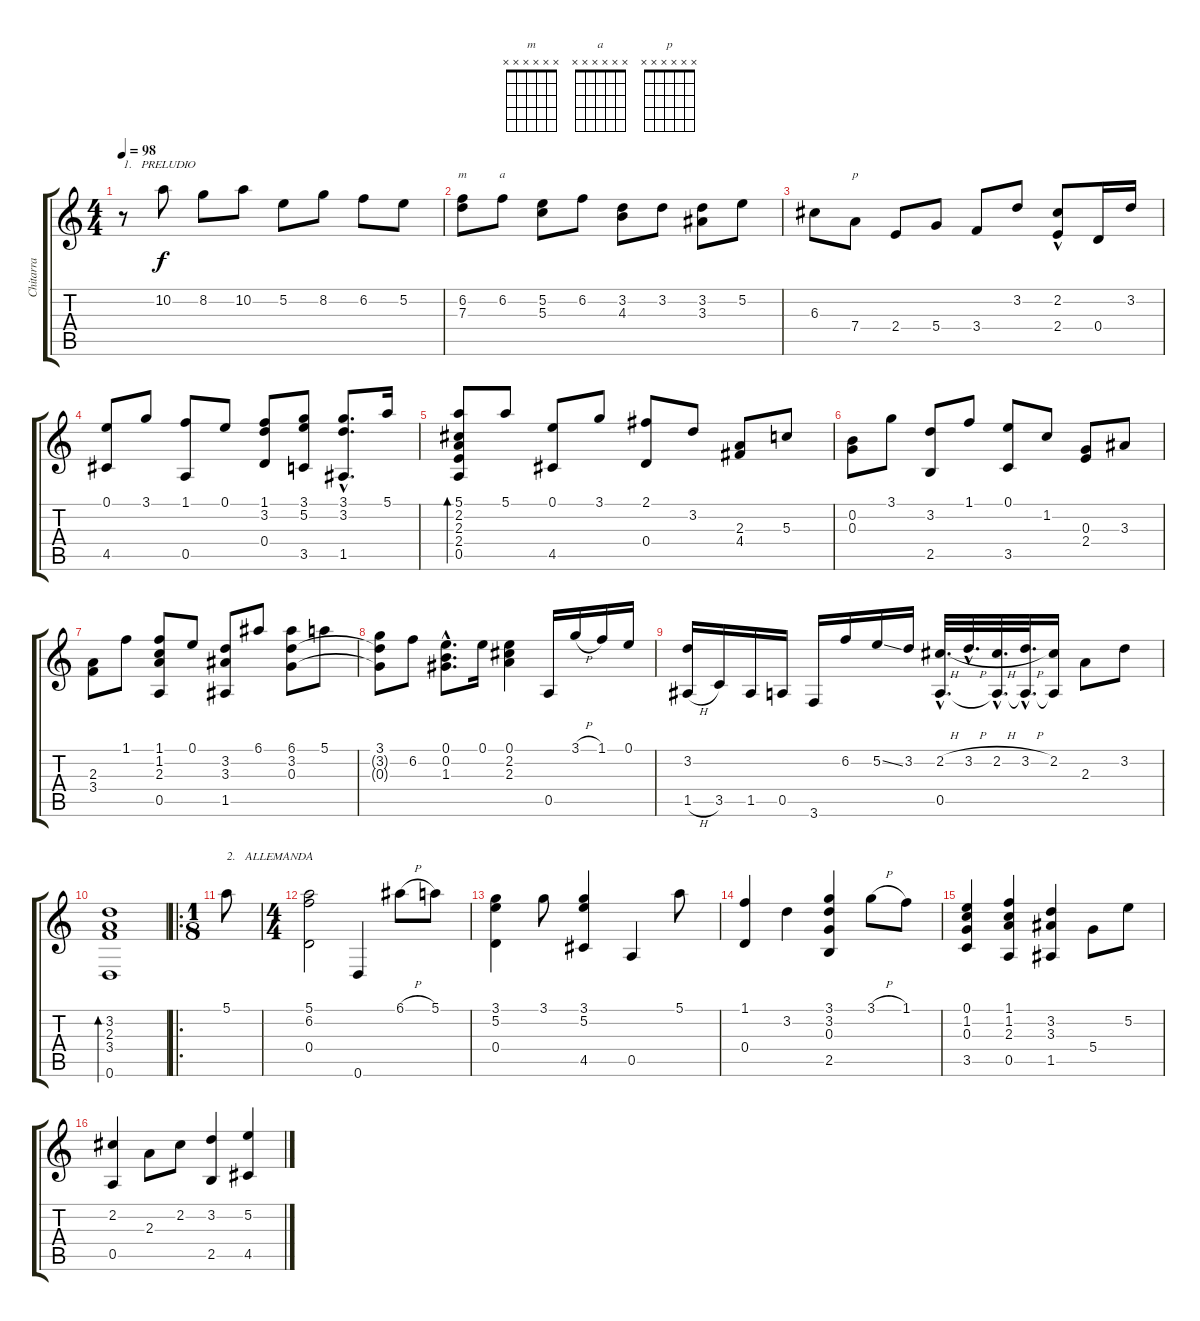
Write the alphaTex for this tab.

\track ("Chitarra" "Chitarra") {instrument acousticguitarnylon}
\staff {score tabs}
\tuning (E4 B3 G3 D3 A2 D2) {hide}
\chord ("m" x x x x x x) {firstfret 0}
\chord ("a" x x x x x x) {firstfret 0}
\chord ("p" x x x x x x) {firstfret 0}
\ts (4 4)
\tempo 98
\clef g2
\ks c
r.8{txt "1.   PRELUDIO" dy f instrument acousticguitarnylon} 10.2.8 8.2.8 10.2.8 5.2.8 8.2.8 6.2.8 5.2.8 |
(6.2 7.3).8{ch "m"} 6.2.8{ch "a"} (5.2 5.3).8 6.2.8 (3.2 4.3).8 3.2.8 (3.2 3.3).8 5.2.8 |
6.3.8 7.4.8{ch "p"} 2.4.8 5.4.8 3.4.8 3.2.8 (2.2{hac} 2.4).8 0.4.16 3.2.16 |
(0.1 4.5).8 3.1.8 (1.1 0.5).8 0.1.8 (1.1 3.2 0.4).8 (3.1 5.2 3.5).8 (3.1{hac} 3.2{hac} 1.5{hac}).8{d} 5.1.16 |
(5.1 2.2 2.3 2.4 0.5).8{bd 30} 5.1.8 (0.1 4.5).8 3.1.8 (2.1 0.4).8 3.2.8 (2.3 4.4).8 5.3.8 |
(0.2 0.3).8 3.1.8 (3.2 2.5).8 1.1.8 (0.1 3.5).8 1.2.8 (0.3 2.4).8 3.3.8 |
(2.3 3.4).8 1.1.8 (1.1 1.2 2.3 0.5).8 0.1.8 (3.2 3.3 1.5).8 6.1.8 (6.1 3.2 0.3).8 5.1.8 |
(3.1 3.2{t} 0.3{t}).8 6.2.8 (0.1{hac} 0.2{hac} 1.3{hac}).8{d} 0.1.16 (0.1 2.2 2.3).4 0.5.16 3.1{h}.16 1.1.16 0.1.16 |
(3.2 1.5{h}).16 3.5.16 1.5.16 0.5.16 3.6.16 6.2.16 5.2{ss}.16 3.2.16 (2.2{h hac} 0.5{hac}).32{d} 3.2{h hac}.32{d} (2.2{h hac} 0.5{hac t}).32{d} (3.2{h hac} 0.5{hac t}).32{d} (2.2 0.5{t}).16 2.3.8 3.2.8 |
(3.2 2.3 3.4 0.6).1{bd 60} |
\ro
\ts (1 8)
5.1.8{txt "2.   ALLEMANDA"} |
\ts (4 4)
(5.1 6.2 0.4).2 0.6.4 6.1{h}.8 5.1.8 |
(3.1 5.2 0.4).4 3.1.8 (3.1 5.2 4.5).4 0.5.4 5.1.8 |
(1.1 0.4).4 3.2.4 (3.1 3.2 0.3 2.5).4 3.1{h}.8 1.1.8 |
(0.1 1.2 0.3 3.5).4 (1.1 1.2 2.3 0.5).4 (3.2 3.3 1.5).4 5.4.8 5.2.8 |
(2.2 0.5).4 2.3.8 2.2.8 (3.2 2.5).4 (5.2 4.5).4
